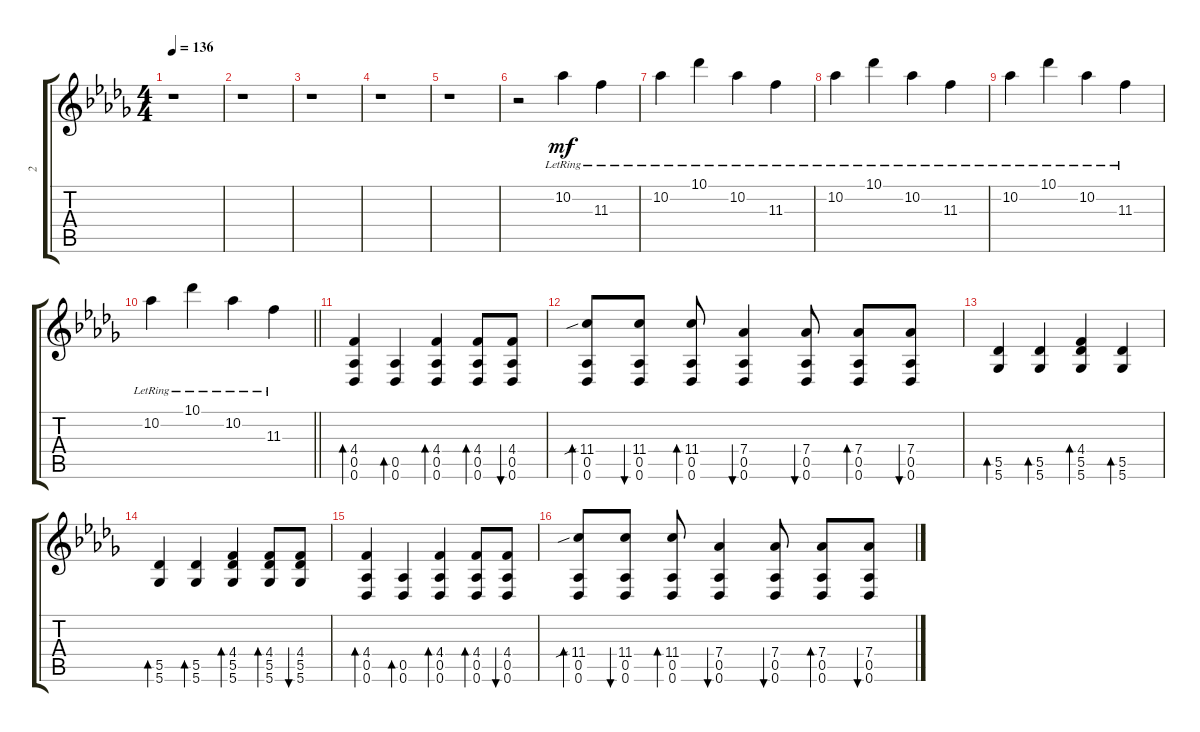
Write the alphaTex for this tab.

\track ("2" "2") {instrument distortionguitar}
\staff {score tabs}
\tuning (Eb4 Bb3 Gb3 Db3 Ab2 Db2) {hide}
\ts (4 4)
\tempo 136
\clef g2
\ks db
r.1{dy mf} |
r.1 |
r.1 |
r.1 |
r.1 |
r.2 10.2{lr}.4 11.3{lr}.4 |
10.2{lr}.4 10.1{lr}.4 10.2{lr}.4 11.3{lr}.4 |
10.2{lr}.4 10.1{lr}.4 10.2{lr}.4 11.3{lr}.4 |
10.2{lr}.4 10.1{lr}.4 10.2{lr}.4 11.3{lr}.4 |
\barLineRight lightlight
10.2{lr}.4 10.1{lr}.4 10.2{lr}.4 11.3{lr}.4 |
(4.4 0.5 0.6).4{bd 30} (0.5 0.6).4{bd 30} (4.4 0.5 0.6).4{bd 30} (4.4 0.5 0.6).8{bd 30} (4.4 0.5 0.6).8{bu 30} |
(11.4{sib} 0.5 0.6).8{bd 30} (11.4 0.5 0.6).8{bu 30} (11.4 0.5 0.6).8{bd 30} (7.4 0.5 0.6).4{bu 30} (7.4 0.5 0.6).8{bu 30} (7.4 0.5 0.6).8{bd 30} (7.4 0.5 0.6).8{bu 30} |
(5.5 5.6).4{bd 30} (5.5 5.6).4{bd 30} (4.4 5.5 5.6).4{bd 30} (5.5 5.6).4{bd 30} |
(5.5 5.6).4{bd 30} (5.5 5.6).4{bd 30} (4.4 5.5 5.6).4{bd 30} (4.4 5.5 5.6).8{bd 30} (4.4 5.5 5.6).8{bu 30} |
(4.4 0.5 0.6).4{bd 30} (0.5 0.6).4{bd 30} (4.4 0.5 0.6).4{bd 30} (4.4 0.5 0.6).8{bd 30} (4.4 0.5 0.6).8{bu 30} |
(11.4{sib} 0.5 0.6).8{bd 30} (11.4 0.5 0.6).8{bu 30} (11.4 0.5 0.6).8{bd 30} (7.4 0.5 0.6).4{bu 30} (7.4 0.5 0.6).8{bu 30} (7.4 0.5 0.6).8{bd 30} (7.4 0.5 0.6).8{bu 30}
